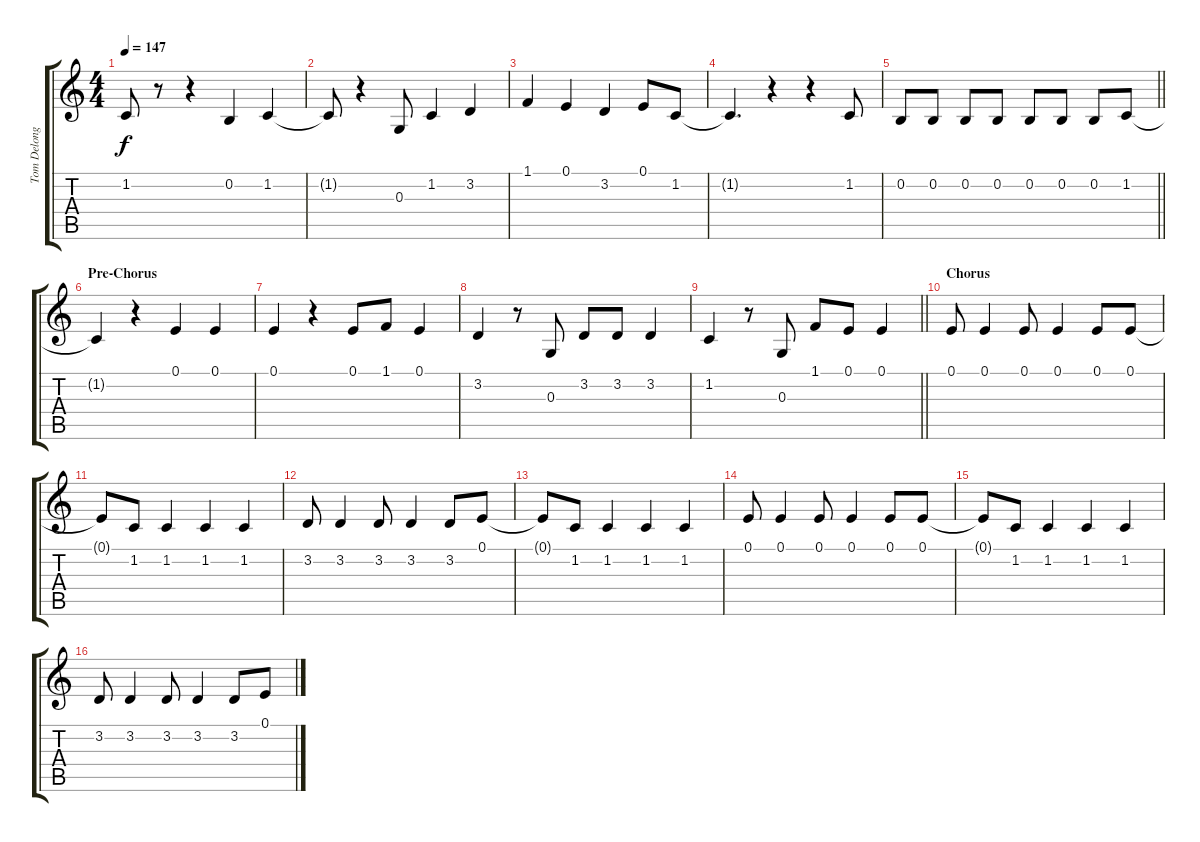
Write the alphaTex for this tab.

\track ("Tom Delonge - Vocals" "Tom Delong") {instrument altosax}
\staff {score tabs}
\tuning (E4 B3 G3 D3 A2 E2) {hide}
\ts (4 4)
\tempo 147
\clef g2
\ks c
1.2{t}.8{dy f} r.8 r.4 0.2.4 1.2.4 |
1.2{t}.8 r.4 0.3.8 1.2.4 3.2.4 |
1.1.4 0.1.4 3.2.4 0.1.8 1.2.8 |
1.2{t}.4{d} r.4 r.4 1.2.8 |
\barLineRight lightlight
0.2.8 0.2.8 0.2.8 0.2.8 0.2.8 0.2.8 0.2.8 1.2.8 |
\section ("" "Pre-Chorus")
1.2{t}.4 r.4 0.1.4 0.1.4 |
0.1.4 r.4 0.1.8 1.1.8 0.1.4 |
3.2.4 r.8 0.3.8 3.2.8 3.2.8 3.2.4 |
\barLineRight lightlight
1.2.4 r.8 0.3.8 1.1.8 0.1.8 0.1.4 |
\section ("" "Chorus")
0.1.8 0.1.4 0.1.8 0.1.4 0.1.8 0.1.8 |
0.1{t}.8 1.2.8 1.2.4 1.2.4 1.2.4 |
3.2.8 3.2.4 3.2.8 3.2.4 3.2.8 0.1.8 |
0.1{t}.8 1.2.8 1.2.4 1.2.4 1.2.4 |
0.1.8 0.1.4 0.1.8 0.1.4 0.1.8 0.1.8 |
0.1{t}.8 1.2.8 1.2.4 1.2.4 1.2.4 |
3.2.8 3.2.4 3.2.8 3.2.4 3.2.8 0.1.8
